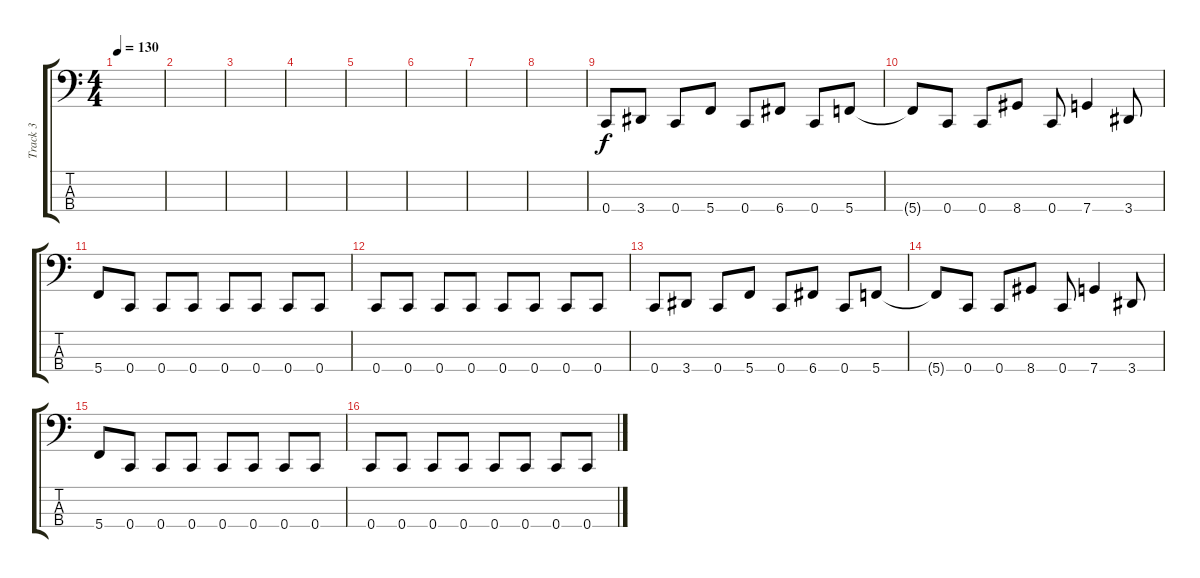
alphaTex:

\track ("Track 3" "Track 3") {instrument electricbasspick}
\staff {score tabs}
\tuning (F2 C2 G1 C1) {hide}
\ts (4 4)
\tempo 130
\clef f4
\ks c
|
|
|
|
|
|
|
|
0.4.8 3.4.8 0.4.8 5.4.8 0.4.8 6.4.8 0.4.8 5.4.8 |
5.4{t}.8 0.4.8 0.4.8 8.4.8 0.4.8 7.4.4 3.4.8 |
5.4.8 0.4.8 0.4.8 0.4.8 0.4.8 0.4.8 0.4.8 0.4.8 |
0.4.8 0.4.8 0.4.8 0.4.8 0.4.8 0.4.8 0.4.8 0.4.8 |
0.4.8 3.4.8 0.4.8 5.4.8 0.4.8 6.4.8 0.4.8 5.4.8 |
5.4{t}.8 0.4.8 0.4.8 8.4.8 0.4.8 7.4.4 3.4.8 |
5.4.8 0.4.8 0.4.8 0.4.8 0.4.8 0.4.8 0.4.8 0.4.8 |
0.4.8 0.4.8 0.4.8 0.4.8 0.4.8 0.4.8 0.4.8 0.4.8
